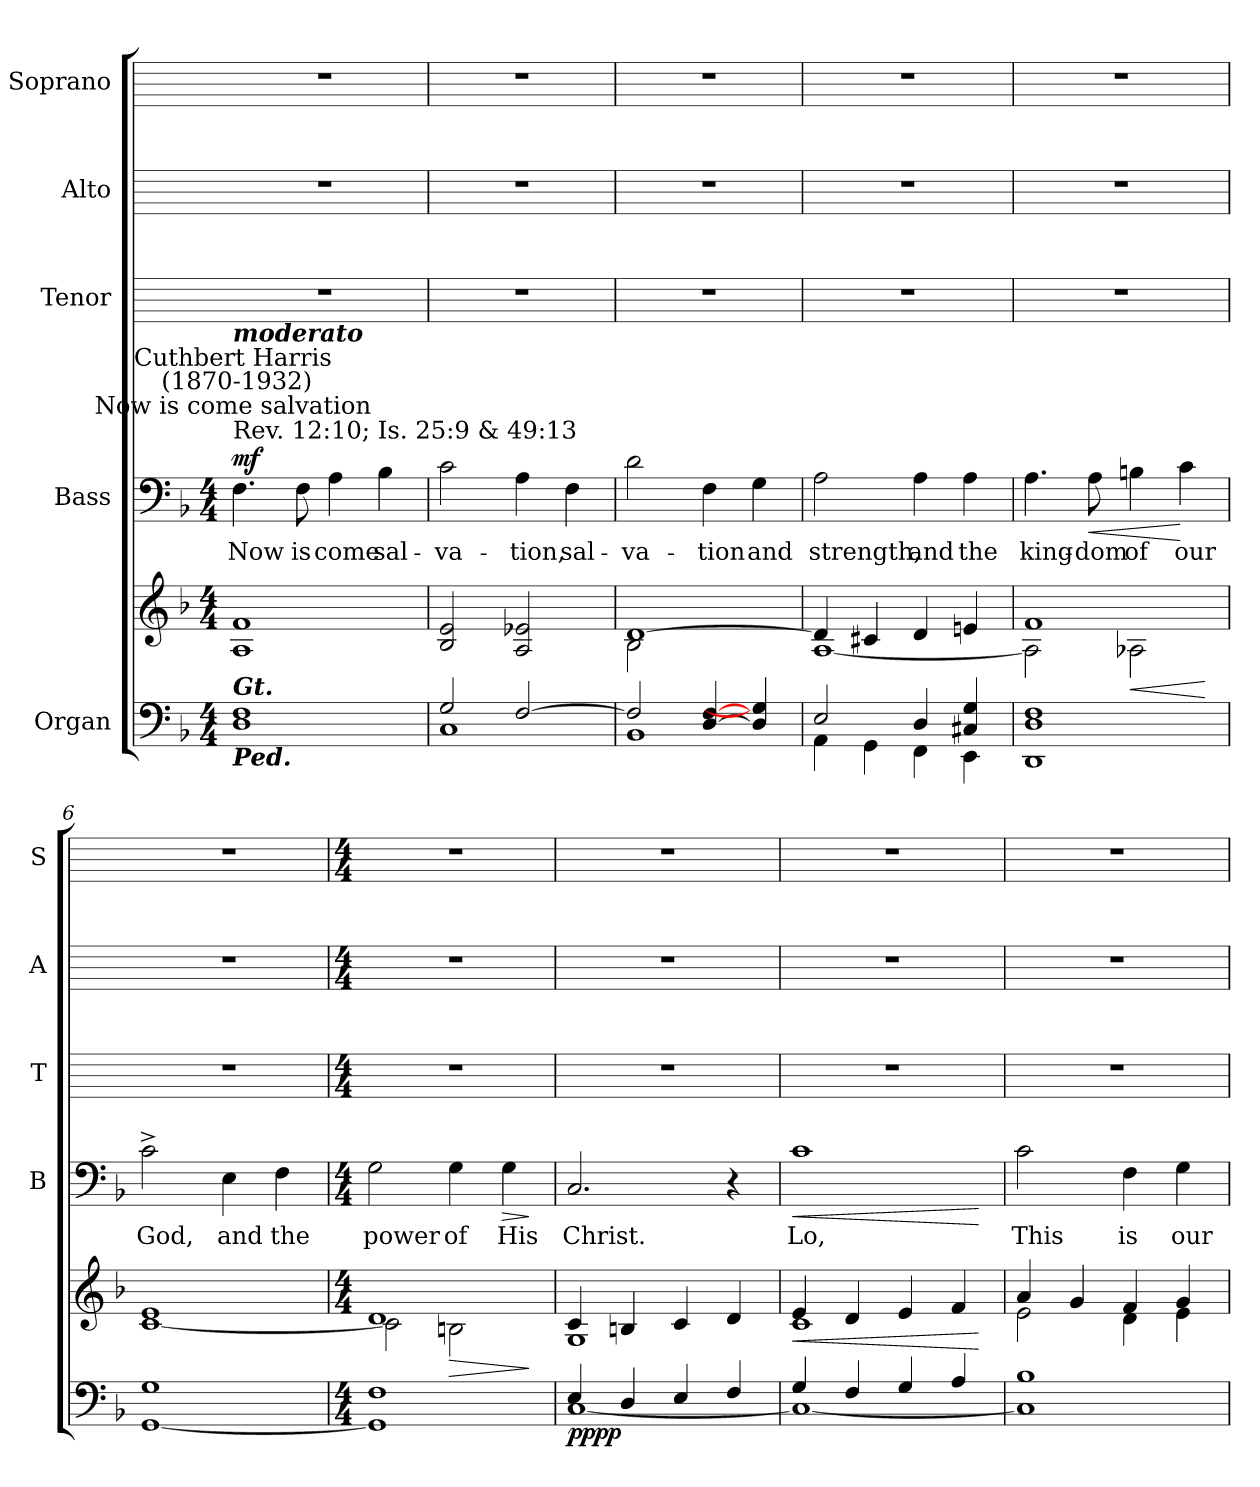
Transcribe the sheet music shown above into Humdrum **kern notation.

**kern	**kern	**dynam	**kern	**text	**dynam	**kern	**kern	**kern
*part5	*part5	*part5	*part4	*part4	*part4	*part3	*part2	*part1
*staff6	*staff5	*staff5/6	*staff4	*staff4	*staff4	*staff3	*staff2	*staff1
*I"Organ	*	*	*I"Bass	*	*	*I"Tenor	*I"Alto	*I"Soprano
*	*	*	*I'B	*	*	*I'T	*I'A	*I'S
*clefF4	*clefG2	*	*clefF4	*	*	*	*	*
*k[b-]	*k[b-]	*	*k[b-]	*	*	*	*	*
*F:	*F:	*	*F:	*	*	*	*	*
*M4/4	*M4/4	*	*M4/4	*	*	*	*	*
*MM76	*MM76	*	*MM76	*	*	*MM76	*MM76	*MM76
=1	=1	=1	=1	=1	=1	=1	=1	=1
*^	*^	*	*	*	*	*	*	*
!	!	!	!	!	!LO:TX:a:t=Rev. 12&colon;10; Is. 25&colon;9 & 49&colon;13	!	!	!	!	!
!	!	!	!	!	!LO:TX:a:cj:t=Now is come salvation	!	!	!	!	!
!	!	!	!	!	!LO:TX:a:cj:t=Cuthbert Harris\n (1870-1932)	!	!	!	!	!
!	!	!	!	!	!LO:TX:a:Bi:t=moderato	!	!	!	!	!
!LO:TX:a:Bi:t=Gt.	!	!	!	!	!	!	!	!	!	!
!LO:TX:b:Bi:t=Ped.	!	!	!	!	!	!	!	!	!	!
!	!	!	!	!LO:DY:b=2	!	!LO:LY:b	!	!	!	!
!	!	!	!	!LO:DY:n=1:b=2	!	!	!	!	!	!
!	!	!	!	!LO:DY:n=2:b	!	!	!LO:DY:b	!	!	!
1F/	1D\	1A/ 1f/	1ryy	mf mf mf	4.F	Now	mf	1r	1r	1r
!	!	!	!	!	!	!LO:LY:b	!	!	!	!
.	.	.	.	.	8F	is	.	.	.	.
!	!	!	!	!	!	!LO:LY:b	!	!	!	!
.	.	.	.	.	4A	come	.	.	.	.
!	!	!	!	!	!	!LO:LY:b	!	!	!	!
.	.	.	.	.	4B-	sal-	.	.	.	.
=2	=2	=2	=2	=2	=2	=2	=2	=2	=2	=2
!	!	!	!	!	!	!LO:LY:b	!	!	!	!
2G/	1C\	2B-/ 2e/	1ryy	.	2c	-va-	.	1r	1r	1r
!	!	!	!	!	!	!LO:LY:b	!	!	!	!
[2F/	.	2A/ 2e-X/	.	.	4A	-tion,	.	.	.	.
!	!	!	!	!	!	!LO:LY:b	!	!	!	!
.	.	.	.	.	4F	sal-	.	.	.	.
=3	=3	=3	=3	=3	=3	=3	=3	=3	=3	=3
!	!	!	!	!	!	!LO:LY:b	!	!	!	!
2F/]	1BB-\	[1d/	2B-\	.	2d	-va-	.	1r	1r	1r
!	!	!	!	!	!	!LO:LY:b	!	!	!	!
[4D/ [4F/	.	.	2ryy	.	4F	-tion	.	.	.	.
!	!	!	!	!	!	!LO:LY:b	!	!	!	!
4D/] 4G/]	.	.	.	.	4G	and	.	.	.	.
=4	=4	=4	=4	=4	=4	=4	=4	=4	=4	=4
!	!	!	!	!	!	!LO:LY:b	!	!	!	!
2E/	4AA\	4d/]	[1A\	.	2A	strength,	.	1r	1r	1r
.	4GG\	4c#X/	.	.	.	.	.	.	.	.
!	!	!	!	!	!	!LO:LY:b	!	!	!	!
4D/	4FF\	4d/	.	.	4A	and	.	.	.	.
!	!	!	!	!	!	!LO:LY:b	!	!	!	!
4C#X/ 4G/	4EE\	4en/	.	.	4A	the	.	.	.	.
=5	=5	=5	=5	=5	=5	=5	=5	=5	=5	=5
!	!	!	!	!	!	!LO:LY:b	!	!	!	!
1D/ 1F/	1DD\	1f/	2A\]	.	4.A	king-	.	1r	1r	1r
!	!	!	!	!	!	!LO:LY:b	!LO:HP:b	!	!	!
.	.	.	.	.	8A	-dom	<	.	.	.
!	!	!	!	!LO:HP:b	!	!LO:LY:b	!	!	!	!
.	.	.	2A-X\	<	4Bn	of	.	.	.	.
!	!	!	!	!	!	!LO:LY:b	!	!	!	!
.	.	.	.	.	4c	our	[	.	.	.
*v	*v	*	*	*	*	*	*	*	*	*
*	*v	*v	*	*	*	*	*	*	*
.	.	[	.	.	.	.	.	.
=6	=6	=6	=6	=6	=6	=6	=6	=6
*^	*^	*	*	*	*	*	*	*
!	!	!	!	!	!	!LO:LY:b	!	!	!	!
1G/	[1GG\	1e/	[1c\	.	2c^	God,	.	1r	1r	1r
!	!	!	!	!	!	!LO:LY:b	!	!	!	!
.	.	.	.	.	4E	and	.	.	.	.
!	!	!	!	!	!	!LO:LY:b	!	!	!	!
.	.	.	.	.	4F	the	.	.	.	.
!!LO:LB:g=z
=7	=7	=7	=7	=7	=7	=7	=7	=7	=7	=7
*M4/4	*	*M4/4	*	*	*M4/4	*	*	*M4/4	*M4/4	*M4/4
!	!	!	!	!	!	!LO:LY:b	!	!	!	!
1F/	1GG\]	1d/	2c\]	.	2G	power	.	1r	1r	1r
!	!	!	!	!LO:HP:b	!	!LO:LY:b	!	!	!	!
.	.	.	2Bn\	>	4G	of	.	.	.	.
!	!	!	!	!	!	!LO:LY:b	!LO:HP:b	!	!	!
.	.	.	.	.	4G	His	>	.	.	.
*v	*v	*	*	*	*	*	*	*	*	*
*	*v	*v	*	*	*	*	*	*	*
.	.	]	.	.	]	.	.	.
=8	=8	=8	=8	=8	=8	=8	=8	=8
*^	*^	*	*	*	*	*	*	*
!	!	!	!	!LO:DY:b=2	!	!LO:LY:b	!	!	!	!
!	!	!	!	!LO:DY:n=1:b=2	!	!	!	!	!	!
!	!	!	!	!LO:DY:n=2:b	!	!	!	!	!	!
!	!	!	!	!LO:DY:n=3:b	!	!	!	!	!	!
4E/	[1C\	4c/	1G\	p p p p	2.C	Christ.	.	1r	1r	1r
4D/	.	4Bn/	.	.	.	.	.	.	.	.
4E/	.	4c/	.	.	.	.	.	.	.	.
4F/	.	4d/	.	.	4r	.	.	.	.	.
=9	=9	=9	=9	=9	=9	=9	=9	=9	=9	=9
!	!	!	!	!LO:HP:b	!	!LO:LY:b	!LO:HP:b	!	!	!
4G/	1C\_	4e/	1c\	<	1c	Lo,	<	1r	1r	1r
4F/	.	4d/	.	.	.	.	.	.	.	.
4G/	.	4e/	.	.	.	.	.	.	.	.
4A/	.	4f/	.	.	.	.	.	.	.	.
*v	*v	*	*	*	*	*	*	*	*	*
*	*v	*v	*	*	*	*	*	*	*
.	.	[	.	.	[	.	.	.
=10	=10	=10	=10	=10	=10	=10	=10	=10
*^	*^	*	*	*	*	*	*	*
!	!	!	!	!	!	!LO:LY:b	!	!	!	!
1B-/	1C\]	4a/	2e\	.	2c	This	.	1r	1r	1r
.	.	4g/	.	.	.	.	.	.	.	.
!	!	!	!	!	!	!LO:LY:b	!	!	!	!
.	.	4f/	4d\	.	4F	is	.	.	.	.
!	!	!	!	!	!	!LO:LY:b	!	!	!	!
.	.	4g/	4e\	.	4G	our	.	.	.	.
*v	*v	*	*	*	*	*	*	*	*	*
*	*v	*v	*	*	*	*	*	*	*
=	=	=	=	=	=	=	=	=
*-	*-	*-	*-	*-	*-	*-	*-	*-
